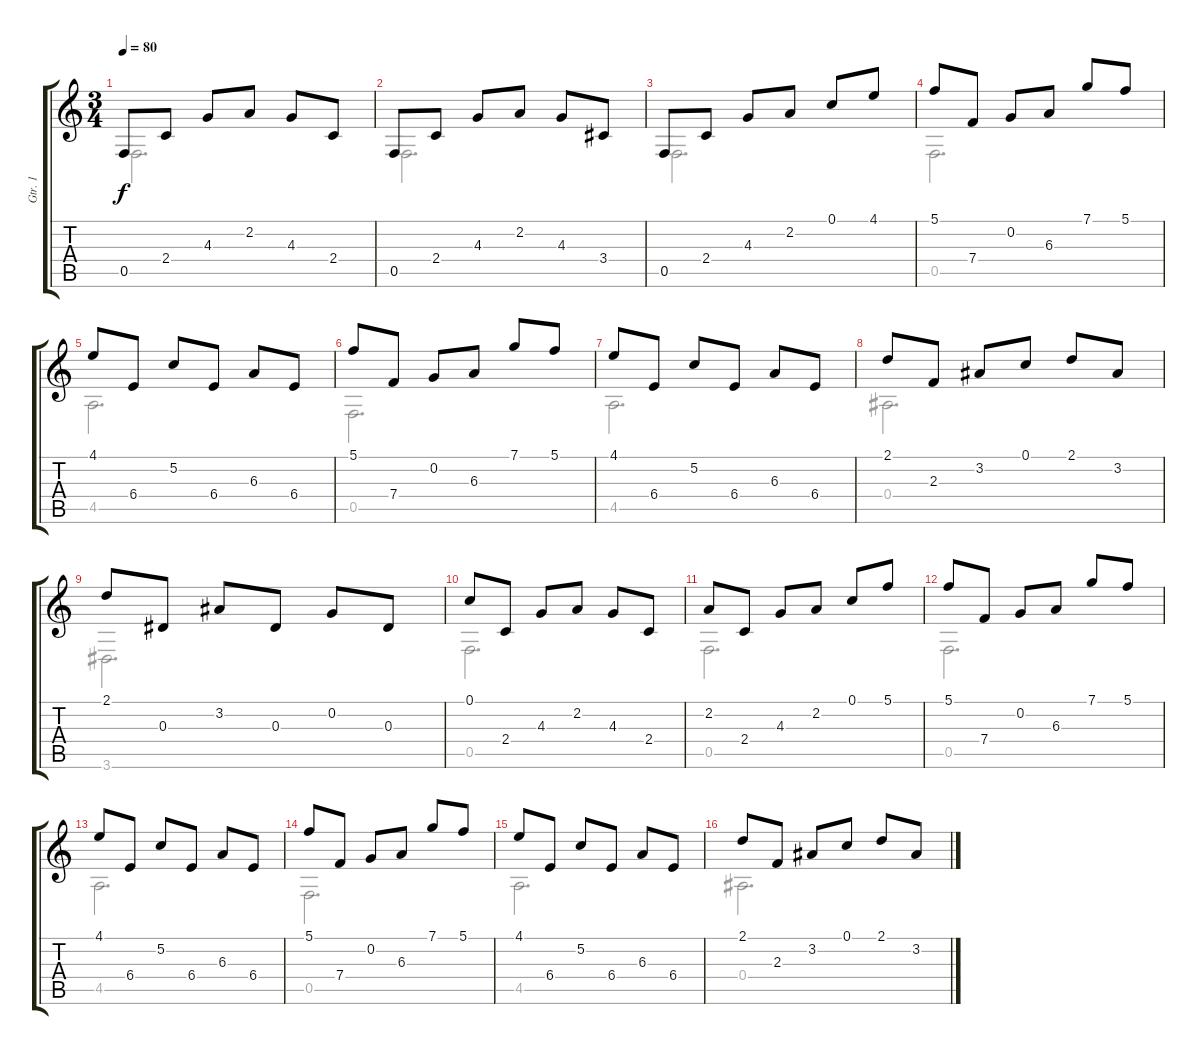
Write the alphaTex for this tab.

\track ("Gtr. 1" "Gtr. 1") {instrument electricguitarjazz}
\staff {score tabs}
\tuning (C4 G3 Eb3 Bb2 F2 C2) {hide}
\voice
\ts (3 4)
\tempo 80
\clef g2
\ks c
0.5.8{dy f instrument electricguitarjazz} 2.4.8 4.3.8 2.2.8 4.3.8 2.4.8 |
0.5.8 2.4.8 4.3.8 2.2.8 4.3.8 3.4.8 |
0.5.8 2.4.8 4.3.8 2.2.8 0.1.8 4.1.8 |
5.1.8 7.4.8 0.2.8 6.3.8 7.1.8 5.1.8 |
4.1.8 6.4.8 5.2.8 6.4.8 6.3.8 6.4.8 |
5.1.8 7.4.8 0.2.8 6.3.8 7.1.8 5.1.8 |
4.1.8 6.4.8 5.2.8 6.4.8 6.3.8 6.4.8 |
2.1.8 2.3.8 3.2.8 0.1.8 2.1.8 3.2.8 |
2.1.8 0.3.8 3.2.8 0.3.8 0.2.8 0.3.8 |
0.1.8 2.4.8 4.3.8 2.2.8 4.3.8 2.4.8 |
2.2.8 2.4.8 4.3.8 2.2.8 0.1.8 5.1.8 |
5.1.8 7.4.8 0.2.8 6.3.8 7.1.8 5.1.8 |
4.1.8 6.4.8 5.2.8 6.4.8 6.3.8 6.4.8 |
5.1.8 7.4.8 0.2.8 6.3.8 7.1.8 5.1.8 |
4.1.8 6.4.8 5.2.8 6.4.8 6.3.8 6.4.8 |
2.1.8 2.3.8 3.2.8 0.1.8 2.1.8 3.2.8
\voice
\clef g2
\ottava regular
\simile none
\ks c
0.5.2{d dy f} |
0.5.2{d} |
0.5.2{d} |
0.5.2{d} |
4.5.2{d} |
0.5.2{d} |
4.5.2{d} |
0.4.2{d} |
3.6.2{d} |
0.5.2{d} |
0.5.2{d} |
0.5.2{d} |
4.5.2{d} |
0.5.2{d} |
4.5.2{d} |
0.4.2{d}
